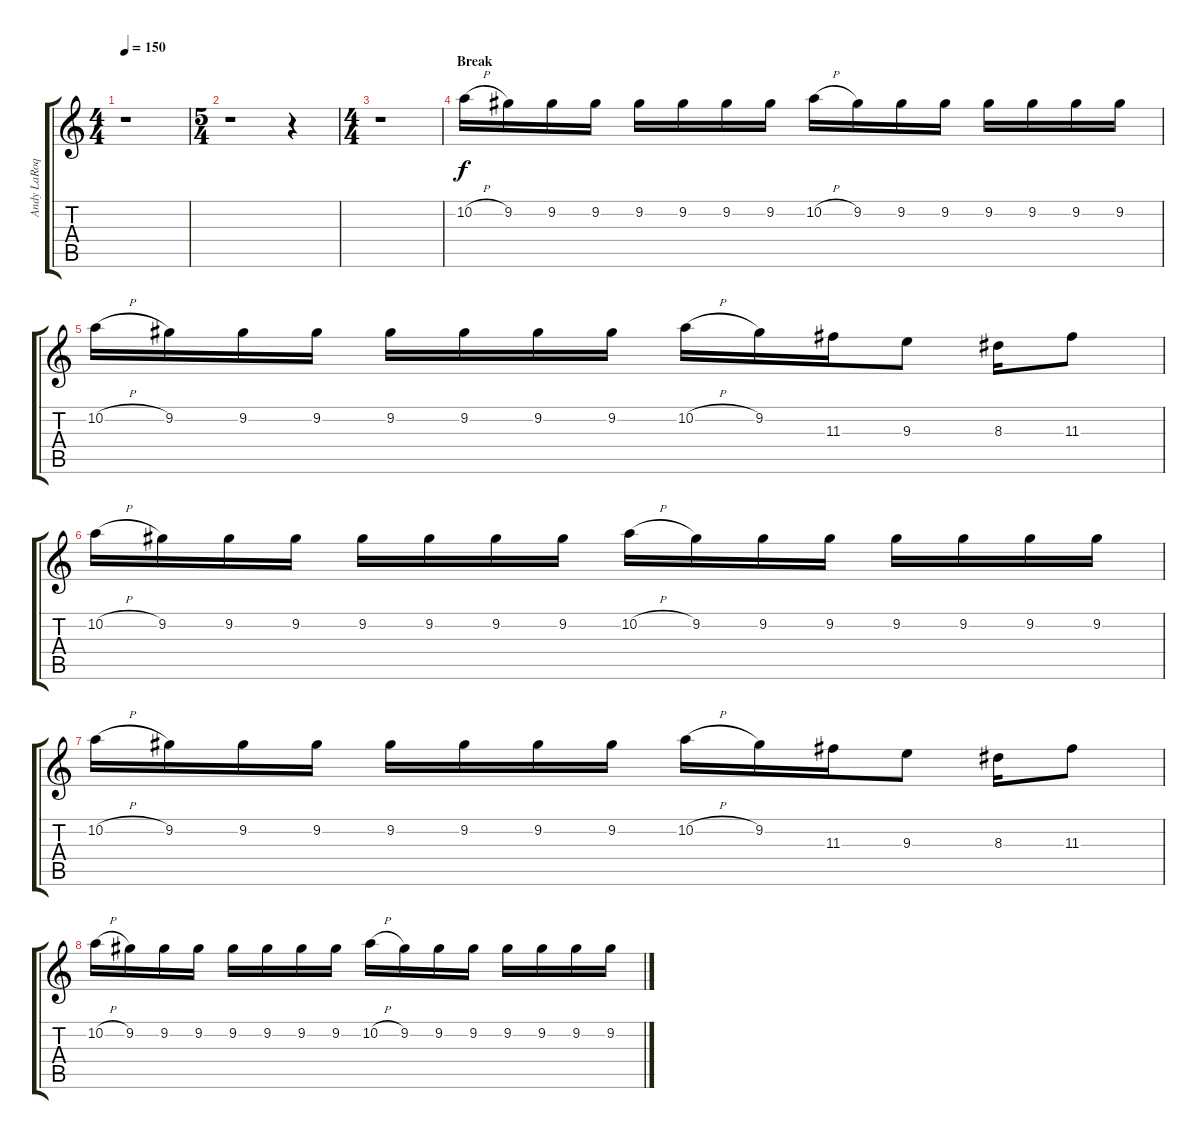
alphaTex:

\track ("Andy LaRoque - Lead Guitar" "Andy LaRoq") {instrument overdrivenguitar}
\staff {score tabs}
\tuning (E4 B3 G3 D3 A2 E2) {hide}
\ts (4 4)
\tempo 150
\clef g2
\ks c
r.1{dy f} |
\ts (5 4)
r.1 r.4 |
\ts (4 4)
r.1 |
\section ("" "Break")
10.2{h}.16{volume 13} 9.2.16 9.2.16 9.2.16 9.2.16 9.2.16 9.2.16 9.2.16 10.2{h}.16 9.2.16 9.2.16 9.2.16 9.2.16 9.2.16 9.2.16 9.2.16 |
10.2{h}.16 9.2.16 9.2.16 9.2.16 9.2.16 9.2.16 9.2.16 9.2.16 10.2{h}.16 9.2.16 11.3.16 9.3.8 8.3.16 11.3.8 |
10.2{h}.16{volume 13} 9.2.16 9.2.16 9.2.16 9.2.16 9.2.16 9.2.16 9.2.16 10.2{h}.16 9.2.16 9.2.16 9.2.16 9.2.16 9.2.16 9.2.16 9.2.16 |
10.2{h}.16 9.2.16 9.2.16 9.2.16 9.2.16 9.2.16 9.2.16 9.2.16 10.2{h}.16 9.2.16 11.3.16 9.3.8 8.3.16 11.3.8 |
10.2{h}.16{volume 13} 9.2.16 9.2.16 9.2.16 9.2.16 9.2.16 9.2.16 9.2.16 10.2{h}.16 9.2.16 9.2.16 9.2.16 9.2.16 9.2.16 9.2.16 9.2.16
